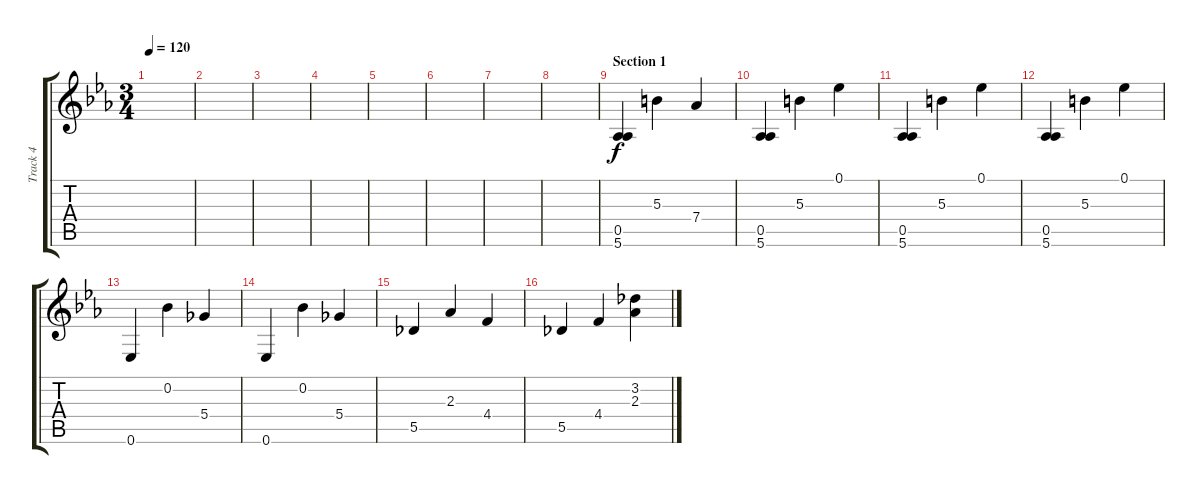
\track ("Track 4" "Track 4") {instrument acousticguitarsteel}
\staff {score tabs}
\tuning (Eb4 Bb3 Gb3 Db3 Ab2 Eb2) {hide}
\ts (3 4)
\tempo 120
\clef g2
\ks eb
|
|
|
|
|
|
|
|
\section ("" "Section 1")
(0.5 5.6).4 5.3.4 7.4.4 |
(0.5 5.6).4 5.3.4 0.1.4 |
(0.5 5.6).4 5.3.4 0.1.4 |
(0.5 5.6).4 5.3.4 0.1.4 |
0.6.4 0.2.4 5.4.4 |
0.6.4 0.2.4 5.4.4 |
5.5.4 2.3.4 4.4.4 |
5.5.4 4.4.4 (3.2 2.3).4
